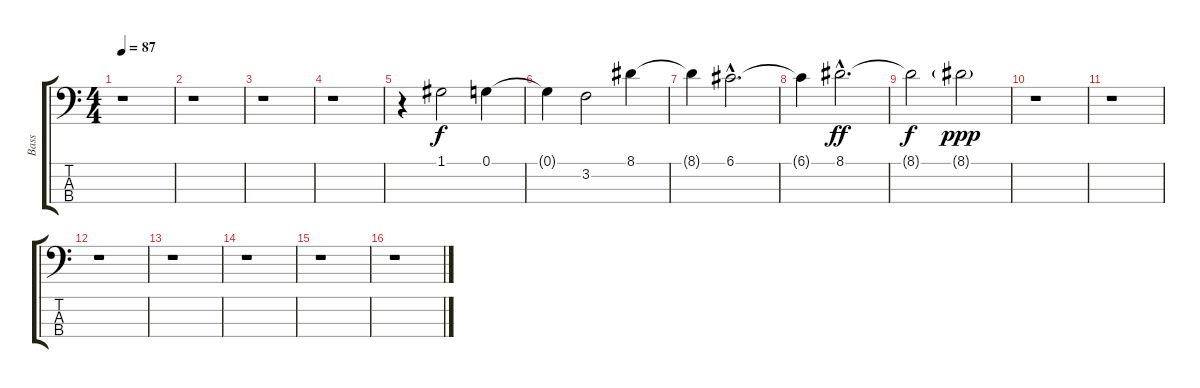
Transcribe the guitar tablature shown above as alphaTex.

\track ("Bass" "Bass") {instrument electricbassfinger}
\staff {score tabs}
\tuning (G2 D2 A1 E1) {hide}
\ts (4 4)
\tempo 87
\clef f4
\ks c
r.1{dy f instrument electricbassfinger} |
r.1 |
r.1 |
r.1 |
r.4 1.1.2 0.1.4 |
0.1{t}.4 3.2.2 8.1.4 |
8.1{t}.4 6.1{hac}.2{d} |
6.1{t}.4 8.1{hac}.2{d dy ff} |
8.1{t}.2{dy f} 8.1{g}.2{dy ppp} |
r.1 |
r.1 |
r.1 |
r.1 |
r.1 |
r.1 |
r.1
